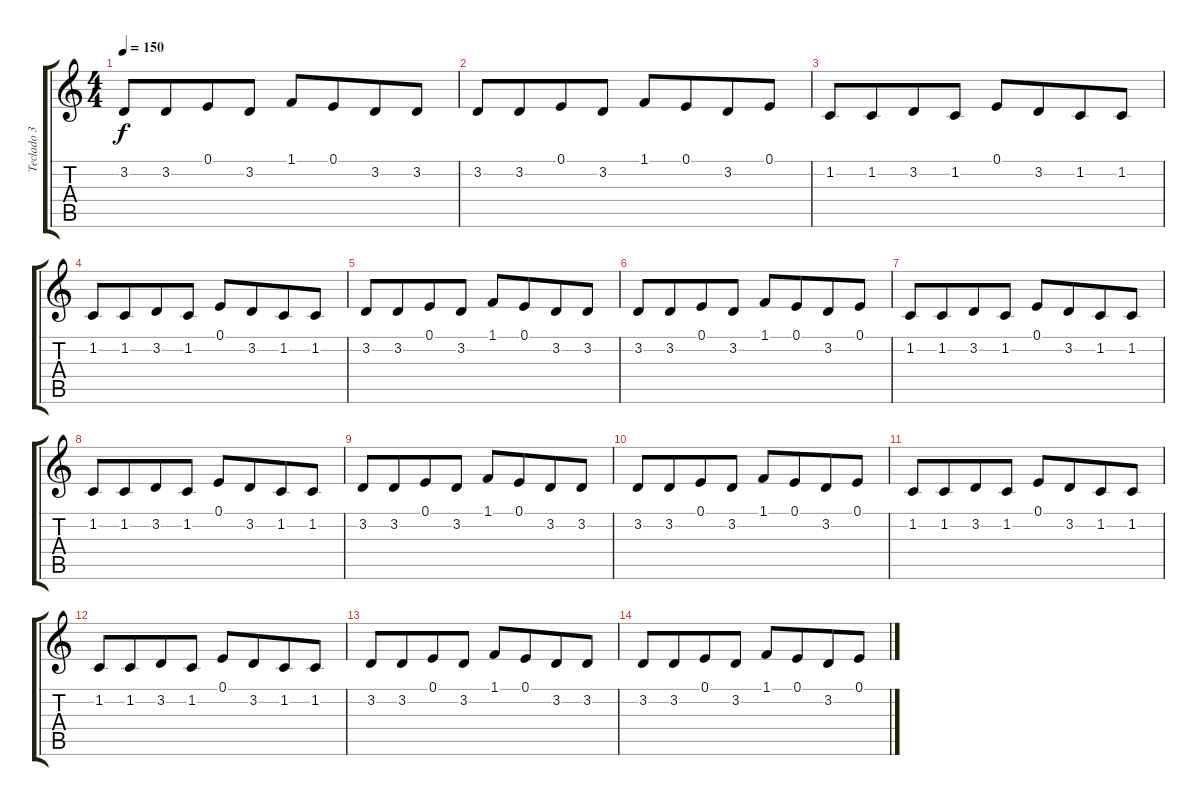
\track ("Teclado 3" "Teclado 3") {instrument harpsichord}
\staff {score tabs}
\tuning (E4 B3 G3 D3 A2 E2) {hide}
\ts (4 4)
\tempo 150
\clef g2
\ks c
3.2.8{dy f} 3.2.8{beam merge} 0.1.8 3.2.8 1.1.8 0.1.8{beam merge} 3.2.8 3.2.8 |
3.2.8 3.2.8{beam merge} 0.1.8 3.2.8 1.1.8 0.1.8{beam merge} 3.2.8 0.1.8 |
1.2.8{volume 12} 1.2.8{beam merge} 3.2.8 1.2.8{beam split} 0.1.8 3.2.8{beam merge} 1.2.8 1.2.8 |
1.2.8 1.2.8{beam merge} 3.2.8 1.2.8{beam split} 0.1.8 3.2.8{beam merge} 1.2.8 1.2.8 |
3.2.8 3.2.8{beam merge} 0.1.8 3.2.8 1.1.8 0.1.8{beam merge} 3.2.8 3.2.8 |
3.2.8 3.2.8{beam merge} 0.1.8 3.2.8 1.1.8 0.1.8{beam merge} 3.2.8 0.1.8 |
1.2.8{volume 5} 1.2.8{beam merge} 3.2.8 1.2.8{beam split} 0.1.8 3.2.8{beam merge} 1.2.8 1.2.8 |
1.2.8 1.2.8{beam merge} 3.2.8 1.2.8{beam split} 0.1.8 3.2.8{beam merge} 1.2.8 1.2.8 |
3.2.8 3.2.8{beam merge} 0.1.8 3.2.8 1.1.8 0.1.8{beam merge} 3.2.8 3.2.8 |
3.2.8 3.2.8{beam merge} 0.1.8 3.2.8 1.1.8 0.1.8{beam merge} 3.2.8 0.1.8 |
1.2.8{volume 0} 1.2.8{beam merge} 3.2.8 1.2.8{beam split} 0.1.8 3.2.8{beam merge} 1.2.8 1.2.8 |
1.2.8 1.2.8{beam merge} 3.2.8 1.2.8{beam split} 0.1.8 3.2.8{beam merge} 1.2.8 1.2.8 |
3.2.8 3.2.8{beam merge} 0.1.8 3.2.8 1.1.8 0.1.8{beam merge} 3.2.8 3.2.8 |
3.2.8 3.2.8{beam merge} 0.1.8 3.2.8 1.1.8 0.1.8{beam merge} 3.2.8 0.1.8
